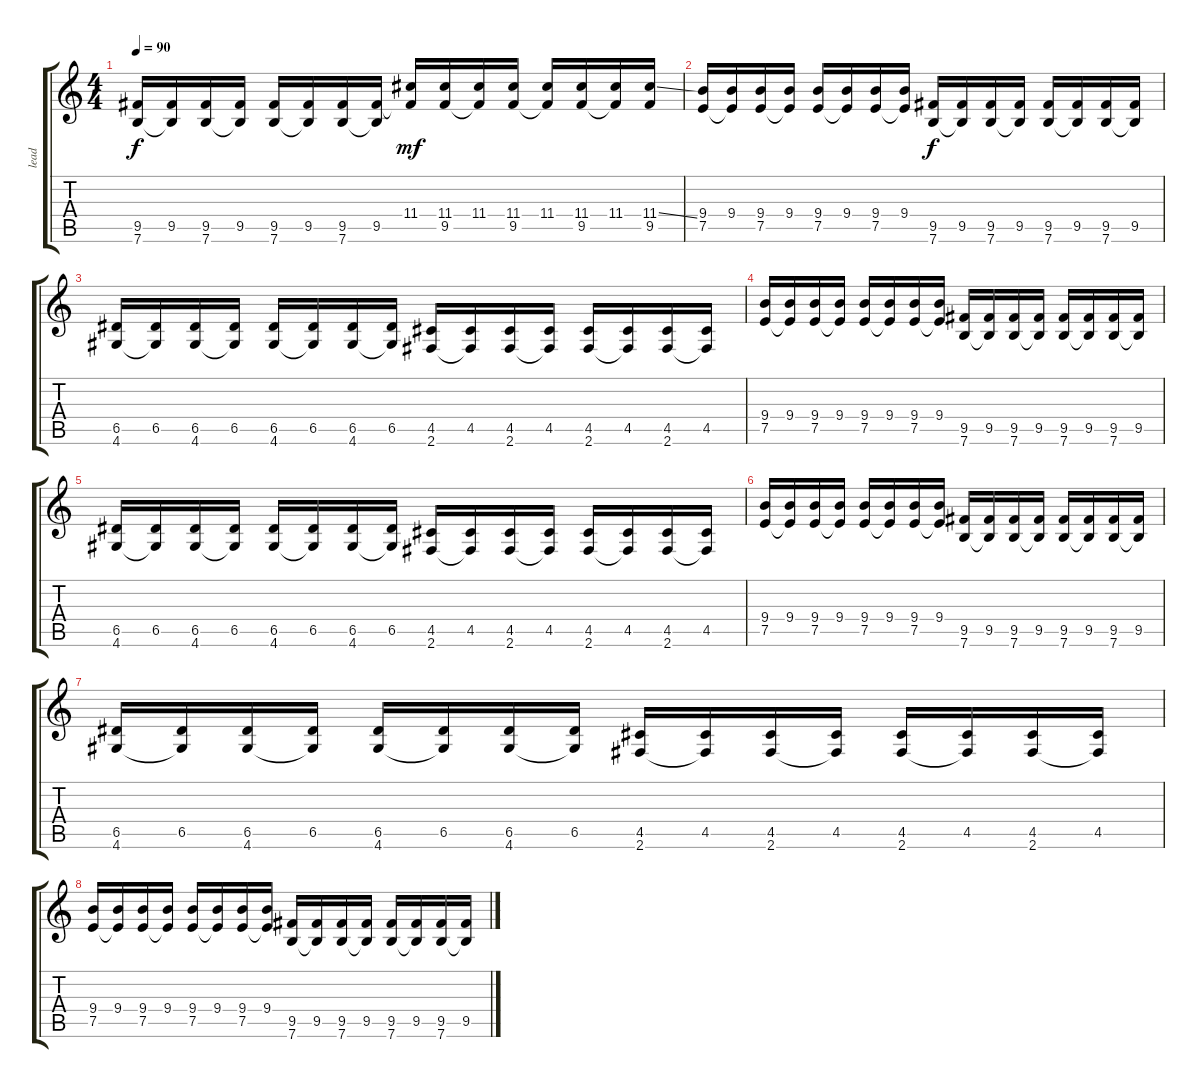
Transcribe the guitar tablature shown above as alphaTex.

\track ("lead" "lead") {instrument distortionguitar}
\staff {score tabs}
\tuning (E4 B3 G3 D3 A2 E2) {hide}
\ts (4 4)
\tempo 90
\clef g2
\ks c
(9.5 7.6).16{dy f} (9.5 7.6{t}).16 (9.5 7.6).16 (9.5 7.6{t}).16 (9.5 7.6).16 (9.5 7.6{t}).16 (9.5 7.6).16 (9.5 7.6{t}).16 (11.4 9.5{t}).16{dy mf} (11.4 9.5).16 (11.4 9.5{t}).16 (11.4 9.5).16 (11.4 9.5{t}).16 (11.4 9.5).16 (11.4 9.5{t}).16 (11.4{ss} 9.5).16 |
(9.4 7.5).16 (9.4 7.5{t}).16 (9.4 7.5).16 (9.4 7.5{t}).16 (9.4 7.5).16 (9.4 7.5{t}).16 (9.4 7.5).16 (9.4 7.5{t}).16 (9.5 7.6).16{dy f} (9.5 7.6{t}).16 (9.5 7.6).16 (9.5 7.6{t}).16 (9.5 7.6).16 (9.5 7.6{t}).16 (9.5 7.6).16 (9.5 7.6{t}).16 |
(6.5 4.6).16 (6.5 4.6{t}).16 (6.5 4.6).16 (6.5 4.6{t}).16 (6.5 4.6).16 (6.5 4.6{t}).16 (6.5 4.6).16 (6.5 4.6{t}).16 (4.5 2.6).16 (4.5 2.6{t}).16 (4.5 2.6).16 (4.5 2.6{t}).16 (4.5 2.6).16 (4.5 2.6{t}).16 (4.5 2.6).16 (4.5 2.6{t}).16 |
(9.4 7.5).16 (9.4 7.5{t}).16 (9.4 7.5).16 (9.4 7.5{t}).16 (9.4 7.5).16 (9.4 7.5{t}).16 (9.4 7.5).16 (9.4 7.5{t}).16 (9.5 7.6).16 (9.5 7.6{t}).16 (9.5 7.6).16 (9.5 7.6{t}).16 (9.5 7.6).16 (9.5 7.6{t}).16 (9.5 7.6).16 (9.5 7.6{t}).16 |
(6.5 4.6).16 (6.5 4.6{t}).16 (6.5 4.6).16 (6.5 4.6{t}).16 (6.5 4.6).16 (6.5 4.6{t}).16 (6.5 4.6).16 (6.5 4.6{t}).16 (4.5 2.6).16 (4.5 2.6{t}).16 (4.5 2.6).16 (4.5 2.6{t}).16 (4.5 2.6).16 (4.5 2.6{t}).16 (4.5 2.6).16 (4.5 2.6{t}).16 |
(9.4 7.5).16 (9.4 7.5{t}).16 (9.4 7.5).16 (9.4 7.5{t}).16 (9.4 7.5).16 (9.4 7.5{t}).16 (9.4 7.5).16 (9.4 7.5{t}).16 (9.5 7.6).16 (9.5 7.6{t}).16 (9.5 7.6).16 (9.5 7.6{t}).16 (9.5 7.6).16 (9.5 7.6{t}).16 (9.5 7.6).16 (9.5 7.6{t}).16 |
(6.5 4.6).16 (6.5 4.6{t}).16 (6.5 4.6).16 (6.5 4.6{t}).16 (6.5 4.6).16 (6.5 4.6{t}).16 (6.5 4.6).16 (6.5 4.6{t}).16 (4.5 2.6).16 (4.5 2.6{t}).16 (4.5 2.6).16 (4.5 2.6{t}).16 (4.5 2.6).16 (4.5 2.6{t}).16 (4.5 2.6).16 (4.5 2.6{t}).16 |
(9.4 7.5).16 (9.4 7.5{t}).16 (9.4 7.5).16 (9.4 7.5{t}).16 (9.4 7.5).16 (9.4 7.5{t}).16 (9.4 7.5).16 (9.4 7.5{t}).16 (9.5 7.6).16 (9.5 7.6{t}).16 (9.5 7.6).16 (9.5 7.6{t}).16 (9.5 7.6).16 (9.5 7.6{t}).16 (9.5 7.6).16 (9.5 7.6{t}).16
